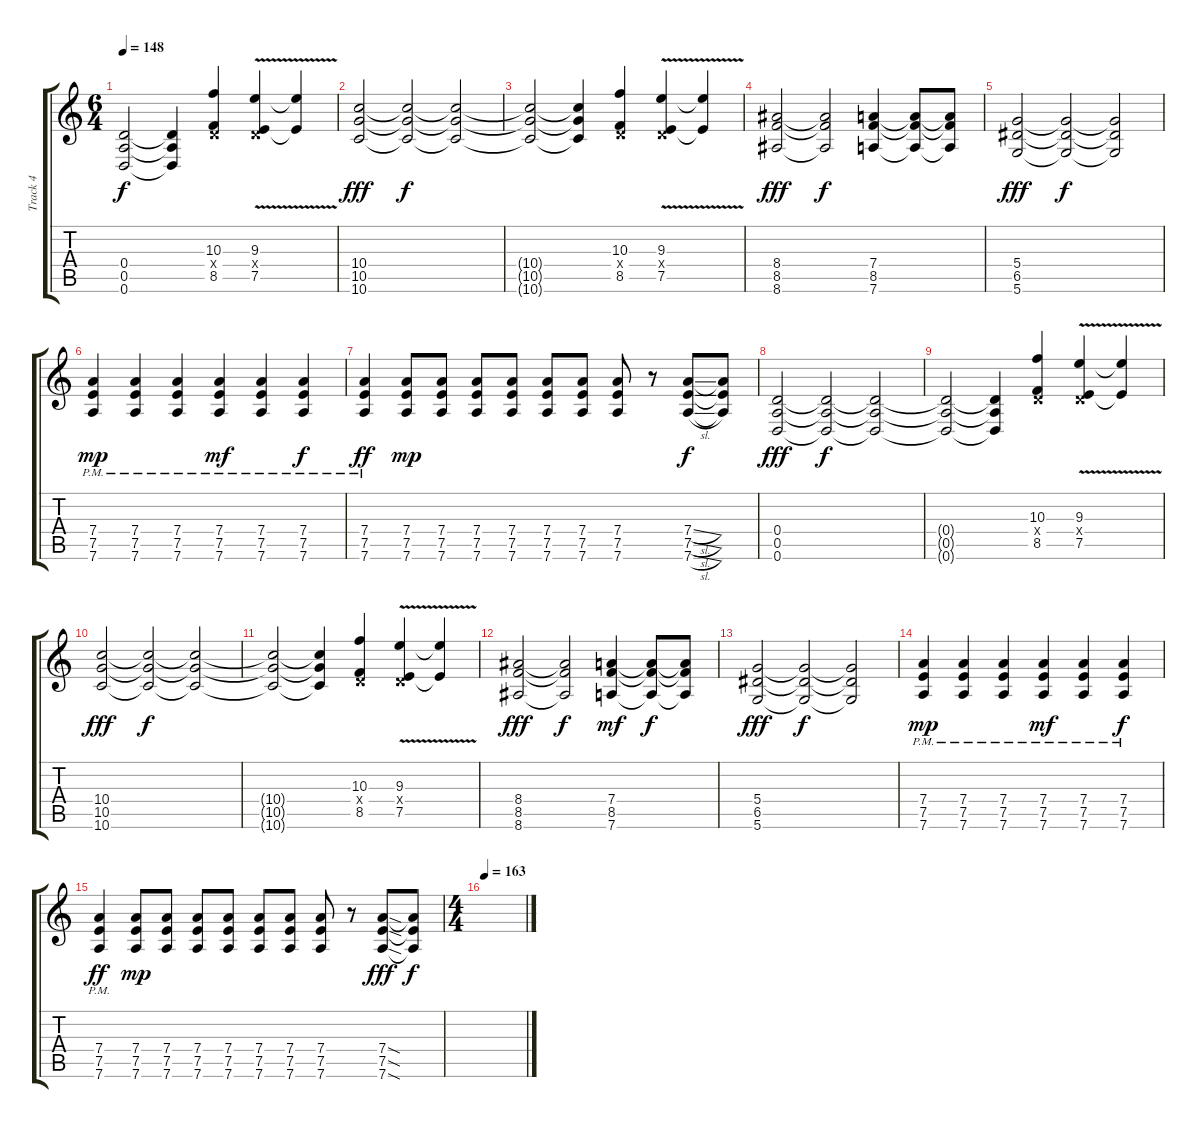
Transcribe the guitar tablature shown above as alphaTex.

\track ("Track 4" "Track 4") {instrument overdrivenguitar}
\staff {score tabs}
\tuning (E4 B3 G3 D3 A2 D2) {hide}
\ts (6 4)
\tempo 148
\clef g2
\ks c
(0.4{t} 0.5{t} 0.6{t}).2{dy f} (0.4{t} 0.5{t} 0.6{t}).4 (10.3 0.4{x} 8.5).4 (9.3{v} 0.4{x} 7.5).4 (9.3{t} 7.5{t}).4 |
(10.4 10.5 10.6).2{dy fff} (10.4{t} 10.5{t} 10.6{t}).2{dy f} (10.4{t} 10.5{t} 10.6{t}).2 |
(10.4{t} 10.5{t} 10.6{t}).2 (10.4{t} 10.5{t} 10.6{t}).4 (10.3 0.4{x} 8.5).4 (9.3{v} 0.4{x} 7.5).4 (9.3{t} 7.5{t}).4 |
(8.4 8.5 8.6).2{dy fff} (8.4{t} 8.5{t} 8.6{t}).2{dy f} (7.4 8.5 7.6).4 (7.4{t} 8.5{t} 7.6{t}).8 (7.4{t} 8.5{t} 7.6{t}).8 |
(5.4 6.5 5.6).2{dy fff} (5.4{t} 6.5{t} 5.6{t}).2{dy f} (5.4{t} 6.5{t} 5.6{t}).2 |
(7.4{pm} 7.5{pm} 7.6{pm}).4{dy mp} (7.4{pm} 7.5{pm} 7.6{pm}).4 (7.4{pm} 7.5{pm} 7.6{pm}).4 (7.4{pm} 7.5{pm} 7.6{pm}).4{dy mf} (7.4{pm} 7.5{pm} 7.6{pm}).4 (7.4{pm} 7.5{pm} 7.6{pm}).4{dy f} |
(7.4{pm} 7.5{pm} 7.6{pm}).4{dy ff} (7.4 7.5 7.6).8{dy mp} (7.4 7.5 7.6).8 (7.4 7.5 7.6).8 (7.4 7.5 7.6).8 (7.4 7.5 7.6).8 (7.4 7.5 7.6).8 (7.4 7.5 7.6).8 r.8 (7.4{sl} 7.5{sl} 7.6{sl}).8{dy f} (7.4{t} 7.5{t} 7.6{t}).8 |
(0.4 0.5 0.6).2{dy fff} (0.4{t} 0.5{t} 0.6{t}).2{dy f} (0.4{t} 0.5{t} 0.6{t}).2 |
(0.4{t} 0.5{t} 0.6{t}).2 (0.4{t} 0.5{t} 0.6{t}).4 (10.3 0.4{x} 8.5).4 (9.3{v} 0.4{x} 7.5).4 (9.3{t} 7.5{t}).4 |
(10.4 10.5 10.6).2{dy fff} (10.4{t} 10.5{t} 10.6{t}).2{dy f} (10.4{t} 10.5{t} 10.6{t}).2 |
(10.4{t} 10.5{t} 10.6{t}).2 (10.4{t} 10.5{t} 10.6{t}).4 (10.3 0.4{x} 8.5).4 (9.3{v} 0.4{x} 7.5).4 (9.3{t} 7.5{t}).4 |
(8.4 8.5 8.6).2{dy fff} (8.4{t} 8.5{t} 8.6{t}).2{dy f} (7.4 8.5 7.6).4{dy mf} (7.4{t} 8.5{t} 7.6{t}).8{dy f} (7.4{t} 8.5{t} 7.6{t}).8 |
(5.4 6.5 5.6).2{dy fff} (5.4{t} 6.5{t} 5.6{t}).2{dy f} (5.4{t} 6.5{t} 5.6{t}).2 |
(7.4{pm} 7.5{pm} 7.6{pm}).4{dy mp} (7.4{pm} 7.5{pm} 7.6{pm}).4 (7.4{pm} 7.5{pm} 7.6{pm}).4 (7.4{pm} 7.5{pm} 7.6{pm}).4{dy mf} (7.4{pm} 7.5{pm} 7.6{pm}).4 (7.4{pm} 7.5{pm} 7.6{pm}).4{dy f} |
(7.4{pm} 7.5{pm} 7.6{pm}).4{dy ff} (7.4 7.5 7.6).8{dy mp} (7.4 7.5 7.6).8 (7.4 7.5 7.6).8 (7.4 7.5 7.6).8 (7.4 7.5 7.6).8 (7.4 7.5 7.6).8 (7.4 7.5 7.6).8 r.8 (7.4{sod} 7.5{sod} 7.6{sod}).8{dy fff} (7.4{t} 7.5{t} 7.6{t}).8{dy f} |
\ts (4 4)
\tempo 163
